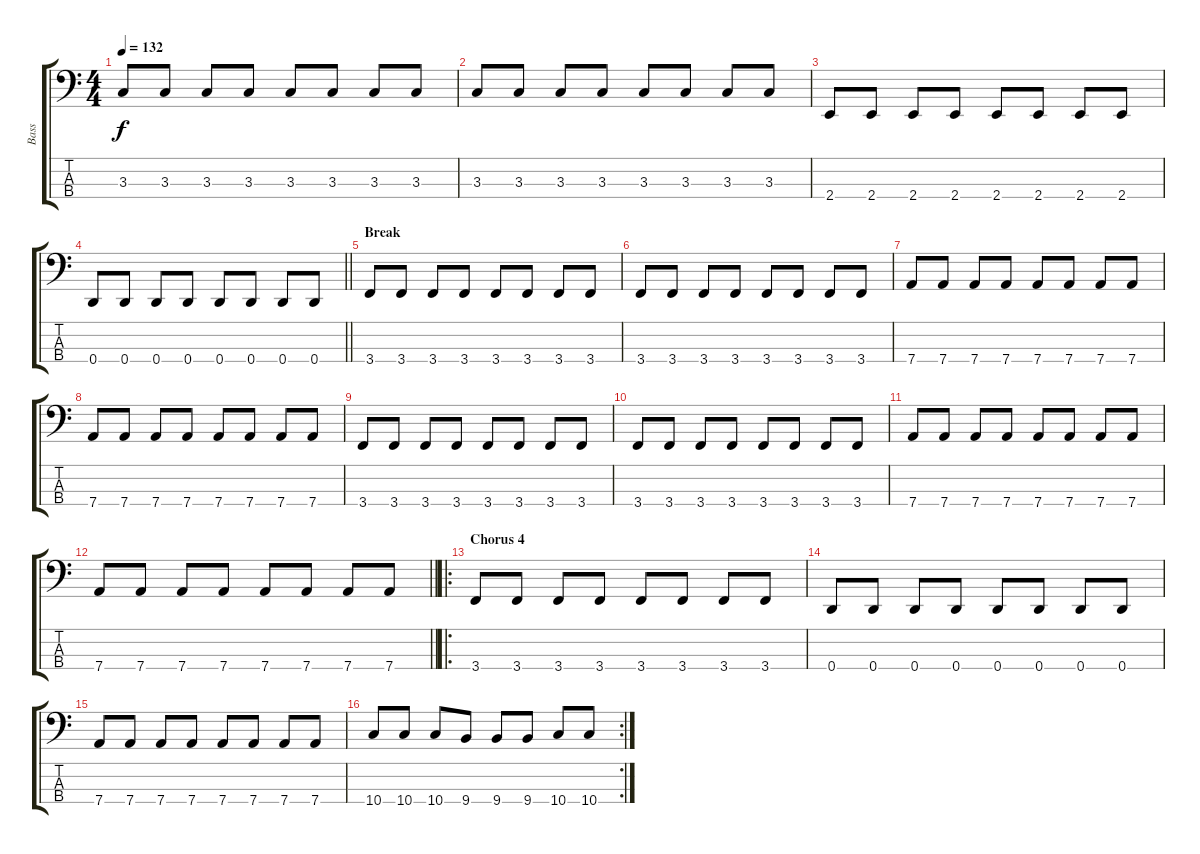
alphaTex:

\track ("Bass" "Bass") {instrument electricbassfinger}
\staff {score tabs}
\tuning (G2 D2 A1 D1) {hide}
\ts (4 4)
\tempo 132
\clef f4
\ks c
3.3.8{dy f} 3.3.8 3.3.8 3.3.8 3.3.8 3.3.8 3.3.8 3.3.8 |
3.3.8 3.3.8 3.3.8 3.3.8 3.3.8 3.3.8 3.3.8 3.3.8 |
2.4.8 2.4.8 2.4.8 2.4.8 2.4.8 2.4.8 2.4.8 2.4.8 |
\barLineRight lightlight
0.4.8 0.4.8 0.4.8 0.4.8 0.4.8 0.4.8 0.4.8 0.4.8 |
\section ("" "Break")
3.4.8 3.4.8 3.4.8 3.4.8 3.4.8 3.4.8 3.4.8 3.4.8 |
3.4.8 3.4.8 3.4.8 3.4.8 3.4.8 3.4.8 3.4.8 3.4.8 |
7.4.8 7.4.8 7.4.8 7.4.8 7.4.8 7.4.8 7.4.8 7.4.8 |
7.4.8 7.4.8 7.4.8 7.4.8 7.4.8 7.4.8 7.4.8 7.4.8 |
3.4.8 3.4.8 3.4.8 3.4.8 3.4.8 3.4.8 3.4.8 3.4.8 |
3.4.8 3.4.8 3.4.8 3.4.8 3.4.8 3.4.8 3.4.8 3.4.8 |
7.4.8 7.4.8 7.4.8 7.4.8 7.4.8 7.4.8 7.4.8 7.4.8 |
\barLineRight lightlight
7.4.8 7.4.8 7.4.8 7.4.8 7.4.8 7.4.8 7.4.8 7.4.8 |
\ro
\section ("" "Chorus 4")
3.4.8 3.4.8 3.4.8 3.4.8 3.4.8 3.4.8 3.4.8 3.4.8 |
0.4.8 0.4.8 0.4.8 0.4.8 0.4.8 0.4.8 0.4.8 0.4.8 |
7.4.8 7.4.8 7.4.8 7.4.8 7.4.8 7.4.8 7.4.8 7.4.8 |
\rc 2
10.4.8 10.4.8 10.4.8 9.4.8 9.4.8 9.4.8 10.4.8 10.4.8
